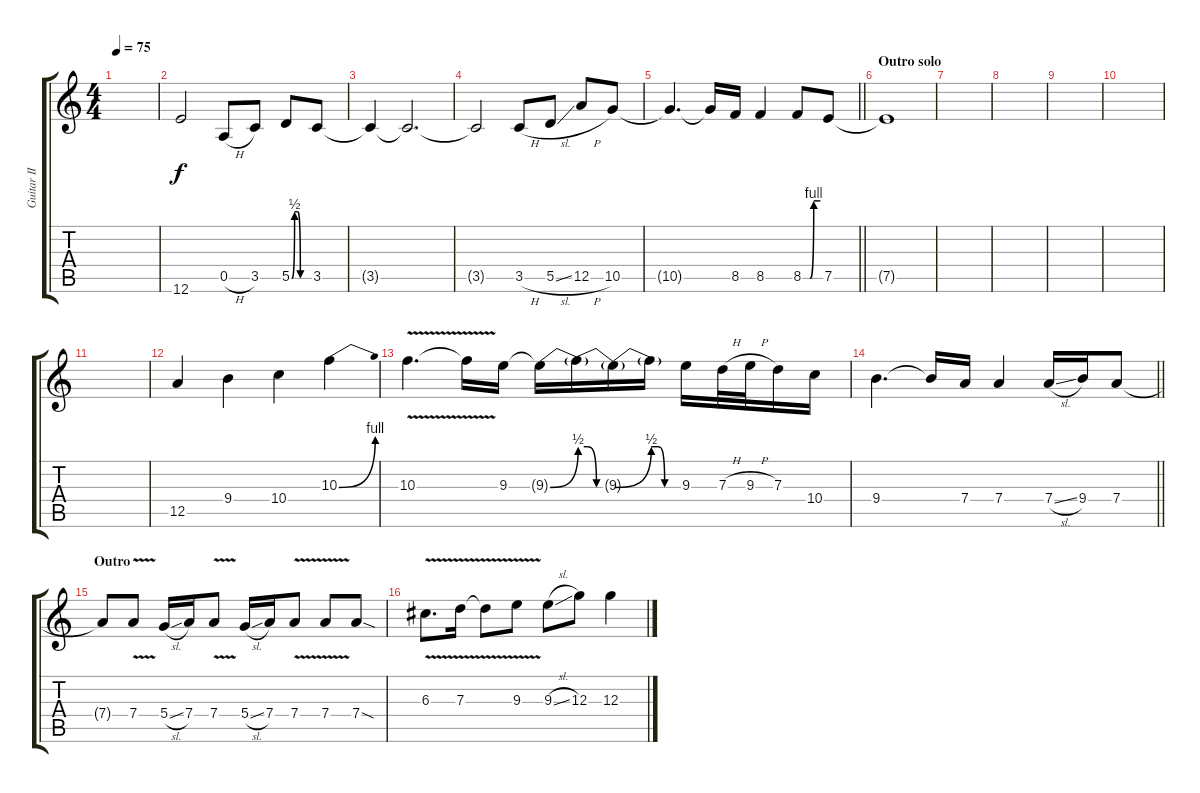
\track ("Guitar II" "Guitar II") {instrument distortionguitar}
\staff {score tabs}
\tuning (E4 B3 G3 D3 A2 E2) {hide}
\ts (4 4)
\tempo 75
\clef g2
\ks c
|
12.6{t}.2 0.5{h}.8 3.5.8 5.5{be (custom 0 0 10 2 20 2 30 0 60 0)}.8 3.5.8 |
3.5{t}.4 3.5{t}.2{d} |
3.5{t}.2 3.5{h}.8 5.5{sl}.8 12.5{h}.8 10.5.8 |
\barLineRight lightlight
10.5{t}.4{d} 10.5{t}.16 8.5.16 8.5.4 8.5{be (custom 0 0 24 0 37 4 60 4)}.8 7.5.8 |
\section ("" "Outro solo")
7.5{t}.1 |
|
|
|
|
|
12.5.4 9.4.4 10.4.4 10.3{be (bend 0 0 60 4)}.4 |
10.3{v}.4{d} 10.3{t}.16 9.3.16 9.3{be (bend 0 0 60 2) t}.16 9.3{be (custom 0 2 15 2 30 0 60 0) t}.16 9.3{be (bend 0 0 60 2) t}.16 9.3{be (custom 0 2 15 2 30 0 60 0) t}.16 9.3.16 7.3{h}.32 9.3{h}.32 7.3.16 10.4.16 |
\barLineRight lightlight
9.4.4{d} 9.4{t}.16 7.4.16 7.4.4 7.4{sl}.16 9.4.16 7.4.8 |
\section ("" "Outro")
7.4{t}.8 7.4{v}.8 5.4{sl}.16 7.4.16 7.4{v}.8 5.4{sl}.16 7.4.16 7.4{v}.8 7.4{v}.8 7.4{sod}.8 |
6.3{v}.8{d} 7.3{v}.16 7.3{t}.8 9.3{v}.8 9.3{sl}.8 12.3.8 12.3.4
